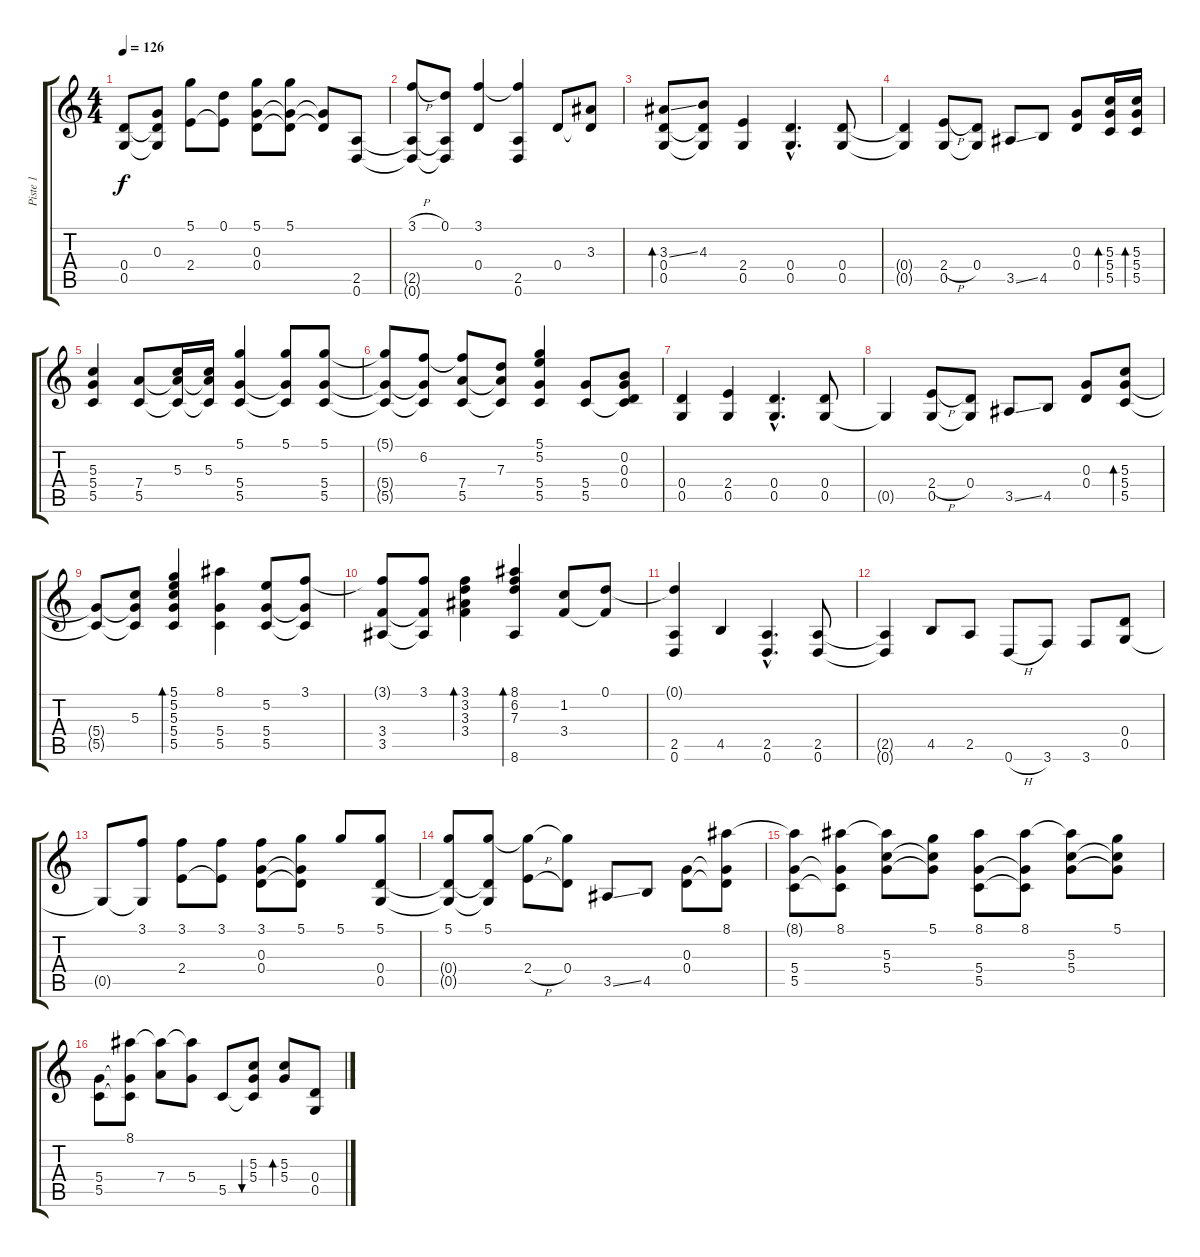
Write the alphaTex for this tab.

\track ("Piste 1" "Piste 1") {instrument acousticguitarsteel}
\staff {score tabs}
\tuning (D4 B3 G3 D3 G2 D2) {hide}
\ts (4 4)
\tempo 126
\clef g2
\ks c
(0.4{t} 0.5{t}).8{dy f} (0.3 0.4{t} 0.5{t}).8 (5.1 2.4).8 (0.1 2.4{t}).8 (5.1 0.3 0.4).8 (5.1 0.3{t} 0.4{t}).8 (0.3{t} 0.4{t}).8 (2.5 0.6).8 |
(3.1{h} 2.5{t} 0.6{t}).8 (0.1 2.5{t} 0.6{t}).8 (3.1 0.4).4 (3.1{t} 2.5 0.6).4 0.4.8 (3.3 0.4{t}).8 |
(3.3{ss} 0.4 0.5).8{bd 120} (4.3 0.4{t} 0.5{t}).8 (2.4 0.5).4 (0.4{hac} 0.5{hac}).4{d} (0.4 0.5).8 |
(0.4{t} 0.5{t}).4 (2.4{h} 0.5).8 (0.4 0.5{t}).8 3.5{ss}.8 4.5.8 (0.3 0.4).8 (5.3 5.4 5.5).16{bd 60} (5.3 5.4 5.5).16{bd 60} |
(5.3 5.4 5.5).4 (7.4 5.5).8 (5.3 7.4{t} 5.5{t}).16 (5.3 7.4{t} 5.5{t}).16 (5.1 5.4 5.5).4 (5.1 5.4{t} 5.5{t}).8 (5.1 5.4 5.5).8 |
(5.1{t} 5.4{t} 5.5{t}).8 (6.2 5.4{t} 5.5{t}).8 (6.2{t} 7.4 5.5).8 (7.3 7.4{t} 5.5{t}).8 (5.1 5.2 5.4 5.5).4 (5.4 5.5).8 (0.2 0.3 0.4 5.5{t}).8 |
(0.4 0.5).4 (2.4 0.5).4 (0.4{hac} 0.5{hac}).4{d} (0.4 0.5).8 |
0.5{t}.4 (2.4{h} 0.5).8 (0.4 0.5{t}).8 3.5{ss}.8 4.5.8 (0.3 0.4).8 (5.3 5.4 5.5).8{bd 120} |
(5.4{t} 5.5{t}).8 (5.3 5.4{t} 5.5{t}).8 (5.1 5.2 5.3 5.4 5.5).4{bd 240} (8.1 5.4 5.5).4 (5.2 5.4 5.5).8 (3.1 5.4{t} 5.5{t}).8 |
(3.1{t} 3.4 3.5).8 (3.1 3.4{t} 3.5{t}).8 (3.1 3.2 3.3 3.4).4{bd 240} (8.1 6.2 7.3 8.6).4{bd 120} (1.2 3.4).8 (0.1 3.4{t}).8 |
(0.1{t} 2.5 0.6).4 4.5.4 (2.5{hac} 0.6{hac}).4{d} (2.5 0.6).8 |
(2.5{t} 0.6{t}).4 4.5.8 2.5.8 0.6{h}.8 3.6.8 3.6.8 (0.4 0.5).8 |
0.5{t}.8 (3.1 0.5{t}).8 (3.1 2.4).8 (3.1 2.4{t}).8 (3.1 0.3 0.4).8 (5.1 0.3{t} 0.4{t}).8 5.1.8 (5.1 0.4 0.5).8 |
(5.1 0.4{t} 0.5{t}).8 (5.1 0.4{t} 0.5{t}).8 (5.1{t} 2.4{h}).8 (5.1{t} 0.4).8 3.5{ss}.8 4.5.8 (0.3 0.4).8 (8.1 0.3{t} 0.4{t}).8 |
(8.1{t} 5.4 5.5).8 (8.1 5.4{t} 5.5{t}).8 (8.1{t} 5.3 5.4).8 (5.1 5.3{t} 5.4{t}).8 (8.1 5.4 5.5).8 (8.1 5.4{t} 5.5{t}).8 (8.1{t} 5.3 5.4).8 (5.1 5.3{t} 5.4{t}).8 |
(5.4 5.5).8 (8.1 5.4{t} 5.5{t}).8 (8.1{t} 7.4).8 (8.1{t} 5.4).8 5.5.8 (5.3 5.4 5.5{t}).8{bu 120} (5.3 5.4).8{bd 120} (0.4 0.5).8
